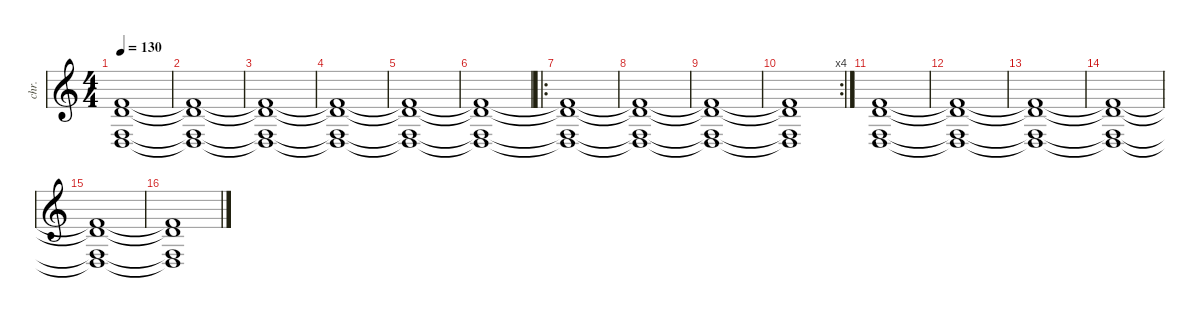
\defaultSystemsLayout 4
\hideDynamics
\bracketExtendMode nobrackets
\otherSystemsTrackNameOrientation horizontal
\track ("Choir" "chr.") {defaultSystemsLayout 8 instrument choiraahs}
\staff {score}
\tuning (E4 B3 G3 D3 A2 E2)
\ts (4 4)
\tempo 130
\clef g2
\ks c
(1.1{t} 3.2{t} 3.4{t} 5.5{t}).1{dy f beam Up} |
(1.1{t} 3.2{t} 3.4{t} 5.5{t}).1{beam Up} |
(1.1{t} 3.2{t} 3.4{t} 5.5{t}).1{beam Up} |
(1.1{t} 3.2{t} 3.4{t} 5.5{t}).1{beam Up} |
(1.1{t} 3.2{t} 3.4{t} 5.5{t}).1{beam Up} |
(1.1{t} 3.2{t} 3.4{t} 5.5{t}).1{beam Up} |
\ro
(1.1{t} 3.2{t} 3.4{t} 5.5{t}).1{beam Up} |
(1.1{t} 3.2{t} 3.4{t} 5.5{t}).1{beam Up} |
(1.1{t} 3.2{t} 3.4{t} 5.5{t}).1{beam Up} |
\rc 4
(1.1{t} 3.2{t} 3.4{t} 5.5{t}).1{beam Up} |
(1.1 3.2 3.4 5.5).1{beam Up} |
(1.1{t} 3.2{t} 3.4{t} 5.5{t}).1{beam Up} |
(1.1{t} 3.2{t} 3.4{t} 5.5{t}).1{beam Up} |
(1.1{t} 3.2{t} 3.4{t} 5.5{t}).1{beam Up} |
(1.1{t} 3.2{t} 3.4{t} 5.5{t}).1{beam Up} |
(1.1{t} 3.2{t} 3.4{t} 5.5{t}).1{beam Up}
